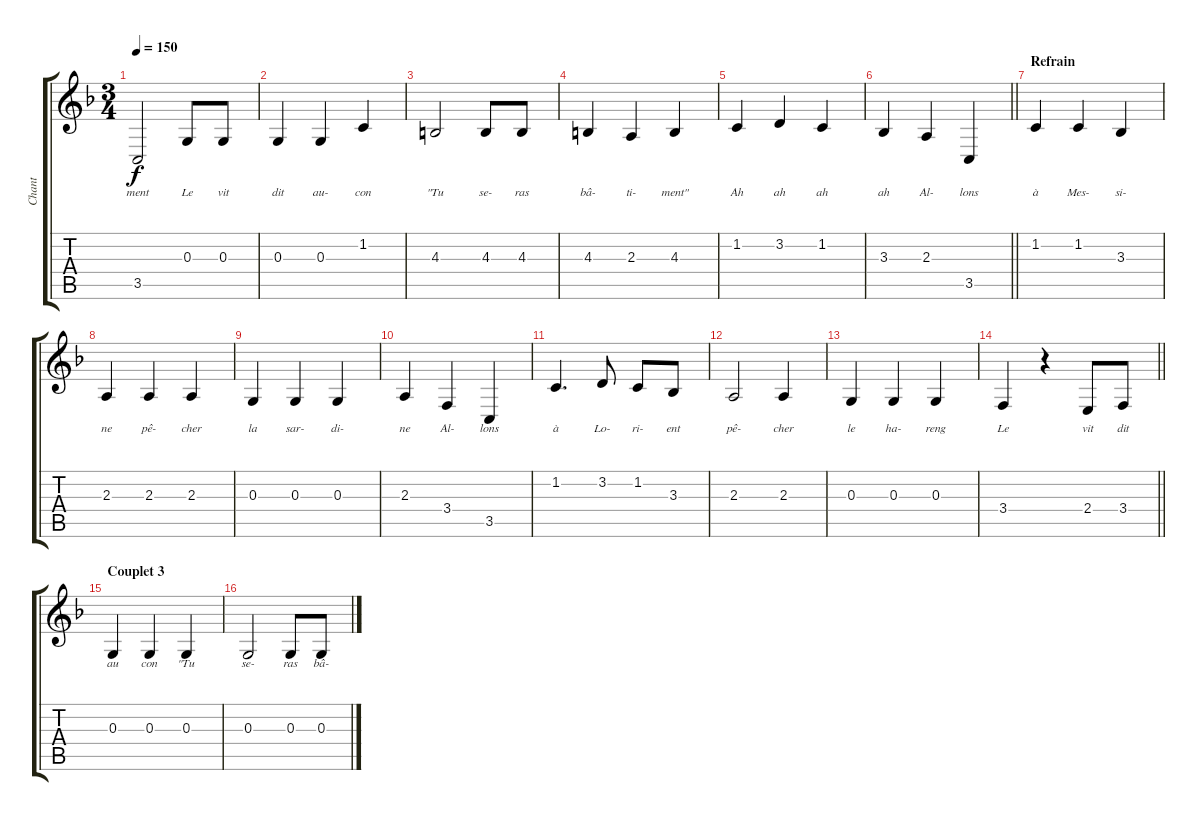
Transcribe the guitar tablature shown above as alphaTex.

\track ("Chant" "Chant") {mute instrument violin}
\staff {score tabs}
\tuning (E4 B3 G3 D3 A2 E2) {hide}
\ts (3 4)
\tempo 150
\clef g2
\ks f
3.5.2{lyrics (0 "ment") lyrics (1 "") lyrics (2 "") lyrics (3 "") lyrics (4 "") dy f} 0.3.8{lyrics (0 "Le") lyrics (1 "") lyrics (2 "") lyrics (3 "") lyrics (4 "")} 0.3.8{lyrics (0 "vit") lyrics (1 "") lyrics (2 "") lyrics (3 "") lyrics (4 "")} |
0.3.4{lyrics (0 "dit") lyrics (1 "") lyrics (2 "") lyrics (3 "") lyrics (4 "")} 0.3.4{lyrics (0 "au-") lyrics (1 "") lyrics (2 "") lyrics (3 "") lyrics (4 "")} 1.2.4{lyrics (0 "con") lyrics (1 "") lyrics (2 "") lyrics (3 "") lyrics (4 "")} |
4.3.2{lyrics (0 "\"Tu") lyrics (1 "") lyrics (2 "") lyrics (3 "") lyrics (4 "")} 4.3.8{lyrics (0 "se-") lyrics (1 "") lyrics (2 "") lyrics (3 "") lyrics (4 "")} 4.3.8{lyrics (0 "ras") lyrics (1 "") lyrics (2 "") lyrics (3 "") lyrics (4 "")} |
4.3.4{lyrics (0 "bâ-") lyrics (1 "") lyrics (2 "") lyrics (3 "") lyrics (4 "")} 2.3.4{lyrics (0 "ti-") lyrics (1 "") lyrics (2 "") lyrics (3 "") lyrics (4 "")} 4.3.4{lyrics (0 "ment\"") lyrics (1 "") lyrics (2 "") lyrics (3 "") lyrics (4 "")} |
1.2.4{lyrics (0 "Ah") lyrics (1 "") lyrics (2 "") lyrics (3 "") lyrics (4 "")} 3.2.4{lyrics (0 "ah") lyrics (1 "") lyrics (2 "") lyrics (3 "") lyrics (4 "")} 1.2.4{lyrics (0 "ah") lyrics (1 "") lyrics (2 "") lyrics (3 "") lyrics (4 "")} |
\barLineRight lightlight
3.3.4{lyrics (0 "ah") lyrics (1 "") lyrics (2 "") lyrics (3 "") lyrics (4 "")} 2.3.4{lyrics (0 "Al-") lyrics (1 "") lyrics (2 "") lyrics (3 "") lyrics (4 "")} 3.5.4{lyrics (0 "lons") lyrics (1 "") lyrics (2 "") lyrics (3 "") lyrics (4 "")} |
\section ("" "Refrain")
1.2.4{lyrics (0 "à") lyrics (1 "") lyrics (2 "") lyrics (3 "") lyrics (4 "")} 1.2.4{lyrics (0 "Mes-") lyrics (1 "") lyrics (2 "") lyrics (3 "") lyrics (4 "")} 3.3.4{lyrics (0 "si-") lyrics (1 "") lyrics (2 "") lyrics (3 "") lyrics (4 "")} |
2.3.4{lyrics (0 "ne") lyrics (1 "") lyrics (2 "") lyrics (3 "") lyrics (4 "")} 2.3.4{lyrics (0 "pê-") lyrics (1 "") lyrics (2 "") lyrics (3 "") lyrics (4 "")} 2.3.4{lyrics (0 "cher") lyrics (1 "") lyrics (2 "") lyrics (3 "") lyrics (4 "")} |
0.3.4{lyrics (0 "la") lyrics (1 "") lyrics (2 "") lyrics (3 "") lyrics (4 "")} 0.3.4{lyrics (0 "sar-") lyrics (1 "") lyrics (2 "") lyrics (3 "") lyrics (4 "")} 0.3.4{lyrics (0 "di-") lyrics (1 "") lyrics (2 "") lyrics (3 "") lyrics (4 "")} |
2.3.4{lyrics (0 "ne") lyrics (1 "") lyrics (2 "") lyrics (3 "") lyrics (4 "")} 3.4.4{lyrics (0 "Al-") lyrics (1 "") lyrics (2 "") lyrics (3 "") lyrics (4 "")} 3.5.4{lyrics (0 "lons") lyrics (1 "") lyrics (2 "") lyrics (3 "") lyrics (4 "")} |
1.2.4{d lyrics (0 "à") lyrics (1 "") lyrics (2 "") lyrics (3 "") lyrics (4 "")} 3.2.8{lyrics (0 "Lo-") lyrics (1 "") lyrics (2 "") lyrics (3 "") lyrics (4 "")} 1.2.8{lyrics (0 "ri-") lyrics (1 "") lyrics (2 "") lyrics (3 "") lyrics (4 "")} 3.3.8{lyrics (0 "ent") lyrics (1 "") lyrics (2 "") lyrics (3 "") lyrics (4 "")} |
2.3.2{lyrics (0 "pê-") lyrics (1 "") lyrics (2 "") lyrics (3 "") lyrics (4 "")} 2.3.4{lyrics (0 "cher") lyrics (1 "") lyrics (2 "") lyrics (3 "") lyrics (4 "")} |
0.3.4{lyrics (0 "le") lyrics (1 "") lyrics (2 "") lyrics (3 "") lyrics (4 "")} 0.3.4{lyrics (0 "ha-") lyrics (1 "") lyrics (2 "") lyrics (3 "") lyrics (4 "")} 0.3.4{lyrics (0 "reng") lyrics (1 "") lyrics (2 "") lyrics (3 "") lyrics (4 "")} |
\barLineRight lightlight
3.4.4{lyrics (0 "Le") lyrics (1 "") lyrics (2 "") lyrics (3 "") lyrics (4 "")} r.4 2.4.8{lyrics (0 "vit") lyrics (1 "") lyrics (2 "") lyrics (3 "") lyrics (4 "")} 3.4.8{lyrics (0 "dit") lyrics (1 "") lyrics (2 "") lyrics (3 "") lyrics (4 "")} |
\section ("" "Couplet 3")
0.3.4{lyrics (0 "au") lyrics (1 "") lyrics (2 "") lyrics (3 "") lyrics (4 "")} 0.3.4{lyrics (0 "con") lyrics (1 "") lyrics (2 "") lyrics (3 "") lyrics (4 "")} 0.3.4{lyrics (0 "\"Tu") lyrics (1 "") lyrics (2 "") lyrics (3 "") lyrics (4 "")} |
0.3.2{lyrics (0 "se-") lyrics (1 "") lyrics (2 "") lyrics (3 "") lyrics (4 "")} 0.3.8{lyrics (0 "ras") lyrics (1 "") lyrics (2 "") lyrics (3 "") lyrics (4 "")} 0.3.8{lyrics (0 "bâ-") lyrics (1 "") lyrics (2 "") lyrics (3 "") lyrics (4 "")}
